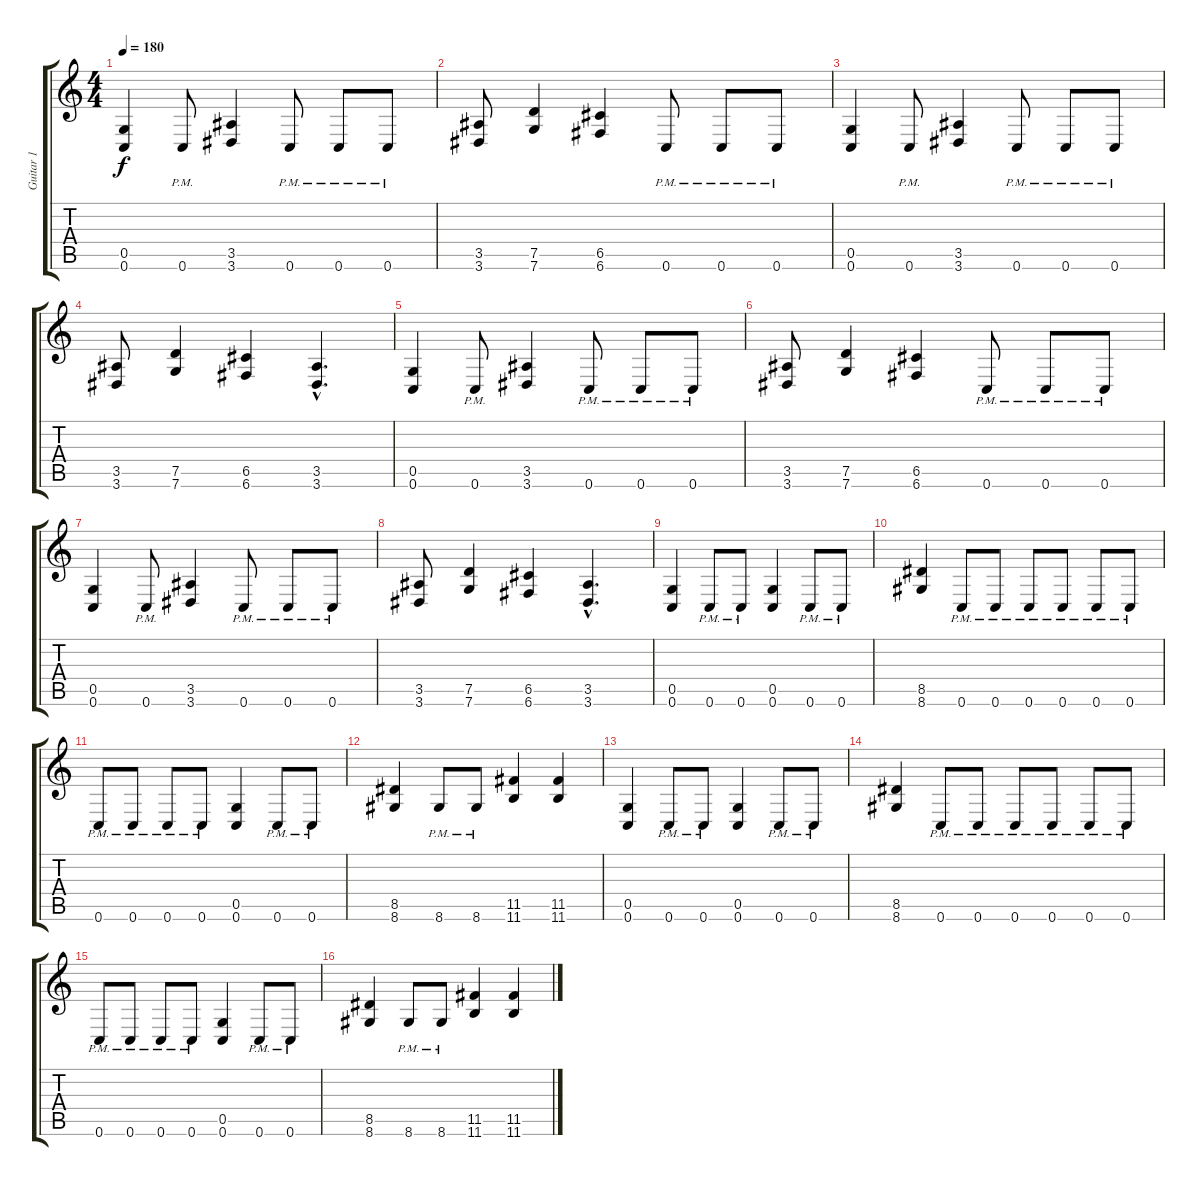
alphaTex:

\track ("Guitar 1" "Guitar 1") {instrument distortionguitar}
\staff {score tabs}
\tuning (D4 A3 F3 C3 G2 C2) {hide}
\ts (4 4)
\tempo 180
\clef g2
\ks c
(0.5 0.6).4{dy f} 0.6{pm}.8 (3.5 3.6).4 0.6{pm}.8 0.6{pm}.8 0.6{pm}.8 |
(3.5 3.6).8 (7.5 7.6).4 (6.5 6.6).4 0.6{pm}.8 0.6{pm}.8 0.6{pm}.8 |
(0.5 0.6).4 0.6{pm}.8 (3.5 3.6).4 0.6{pm}.8 0.6{pm}.8 0.6{pm}.8 |
(3.5 3.6).8 (7.5 7.6).4 (6.5 6.6).4 (3.5{hac} 3.6{hac}).4{d} |
(0.5 0.6).4 0.6{pm}.8 (3.5 3.6).4 0.6{pm}.8 0.6{pm}.8 0.6{pm}.8 |
(3.5 3.6).8 (7.5 7.6).4 (6.5 6.6).4 0.6{pm}.8 0.6{pm}.8 0.6{pm}.8 |
(0.5 0.6).4 0.6{pm}.8 (3.5 3.6).4 0.6{pm}.8 0.6{pm}.8 0.6{pm}.8 |
(3.5 3.6).8 (7.5 7.6).4 (6.5 6.6).4 (3.5{hac} 3.6{hac}).4{d} |
(0.5 0.6).4 0.6{pm}.8 0.6{pm}.8 (0.5 0.6).4 0.6{pm}.8 0.6{pm}.8 |
(8.5 8.6).4 0.6{pm}.8 0.6{pm}.8 0.6{pm}.8 0.6{pm}.8 0.6{pm}.8 0.6{pm}.8 |
0.6{pm}.8 0.6{pm}.8 0.6{pm}.8 0.6{pm}.8 (0.5 0.6).4 0.6{pm}.8 0.6{pm}.8 |
(8.5 8.6).4 8.6{pm}.8 8.6{pm}.8 (11.5 11.6).4 (11.5 11.6).4 |
(0.5 0.6).4 0.6{pm}.8 0.6{pm}.8 (0.5 0.6).4 0.6{pm}.8 0.6{pm}.8 |
(8.5 8.6).4 0.6{pm}.8 0.6{pm}.8 0.6{pm}.8 0.6{pm}.8 0.6{pm}.8 0.6{pm}.8 |
0.6{pm}.8 0.6{pm}.8 0.6{pm}.8 0.6{pm}.8 (0.5 0.6).4 0.6{pm}.8 0.6{pm}.8 |
(8.5 8.6).4 8.6{pm}.8 8.6{pm}.8 (11.5 11.6).4 (11.5 11.6).4
